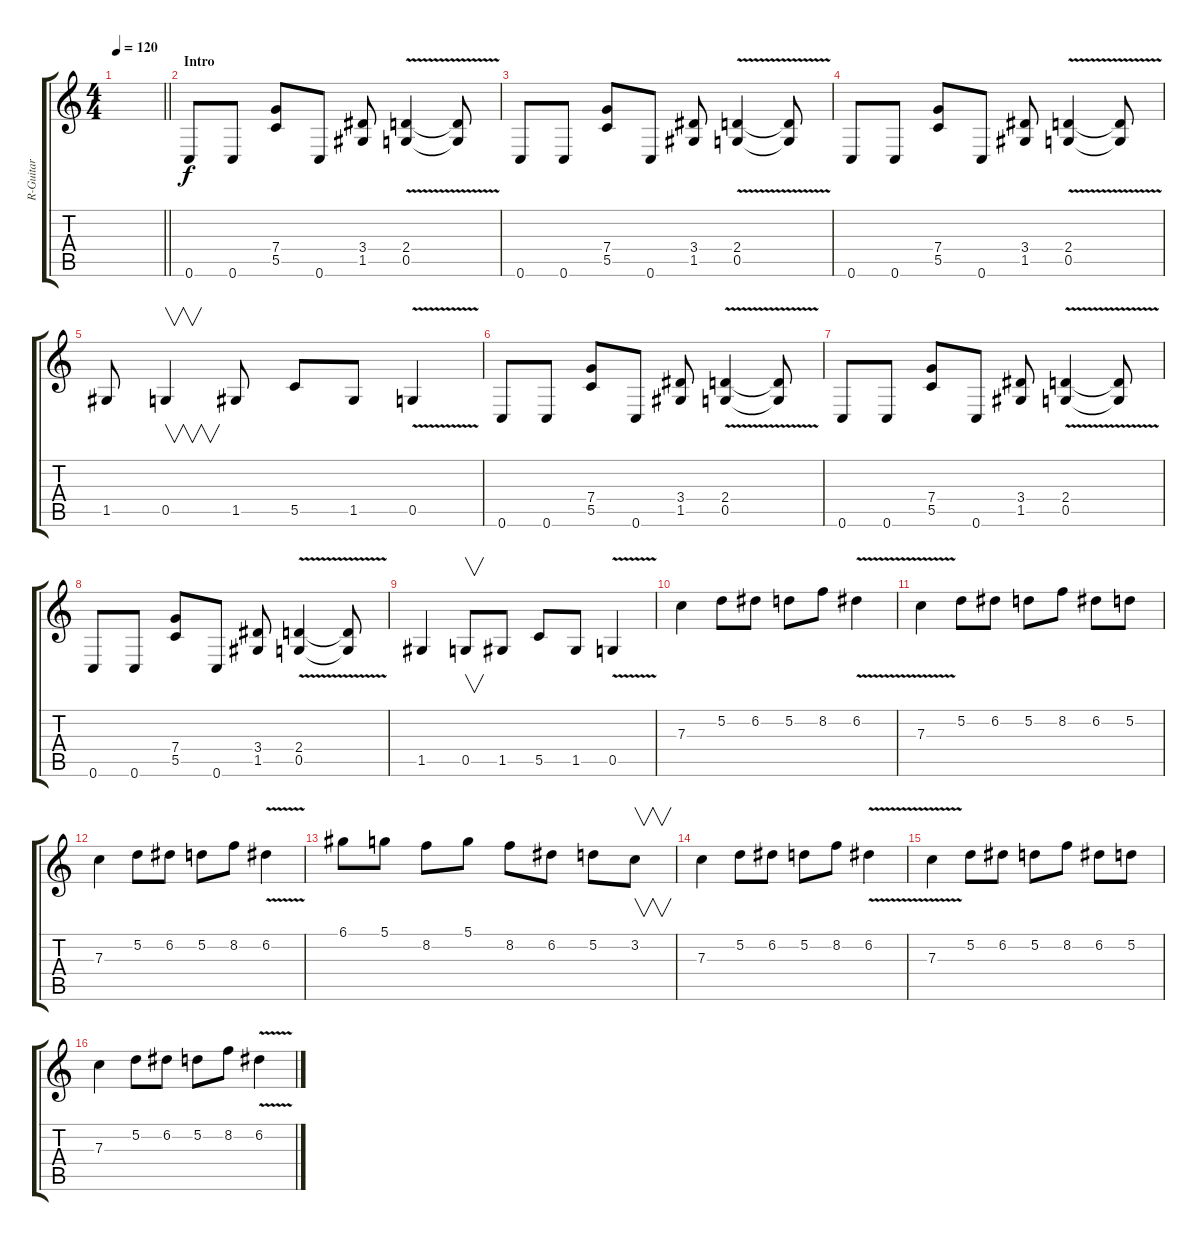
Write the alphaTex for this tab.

\track ("R-Guitar" "R-Guitar") {instrument distortionguitar}
\staff {score tabs}
\tuning (D4 A3 F3 C3 G2 C2) {hide}
\ts (4 4)
\tempo 120
\clef g2
\barLineRight lightlight
\ks c
|
\section ("" "Intro")
0.6.8 0.6.8 (7.4 5.5).8 0.6.8 (3.4 1.5).8 (2.4{v} 0.5).4 (2.4{t} 0.5{t}).8 |
0.6.8 0.6.8 (7.4 5.5).8 0.6.8 (3.4 1.5).8 (2.4{v} 0.5).4 (2.4{t} 0.5{t}).8 |
0.6.8 0.6.8 (7.4 5.5).8 0.6.8 (3.4 1.5).8 (2.4{v} 0.5).4 (2.4{t} 0.5{t}).8 |
1.5.8 0.5.4{v} 1.5.8 5.5.8 1.5.8 0.5{v}.4 |
0.6.8 0.6.8 (7.4 5.5).8 0.6.8 (3.4 1.5).8 (2.4{v} 0.5).4 (2.4{t} 0.5{t}).8 |
0.6.8 0.6.8 (7.4 5.5).8 0.6.8 (3.4 1.5).8 (2.4{v} 0.5).4 (2.4{t} 0.5{t}).8 |
0.6.8 0.6.8 (7.4 5.5).8 0.6.8 (3.4 1.5).8 (2.4{v} 0.5).4 (2.4{t} 0.5{t}).8 |
1.5.4 0.5.8{v} 1.5.8 5.5.8 1.5.8 0.5{v}.4 |
7.3.4 5.2.8 6.2.8 5.2.8 8.2.8 6.2{v}.4 |
7.3{v}.4 5.2.8 6.2.8 5.2.8 8.2.8 6.2.8 5.2.8 |
7.3.4 5.2.8 6.2.8 5.2.8 8.2.8 6.2{v}.4 |
6.1.8 5.1.8 8.2.8 5.1.8 8.2.8 6.2.8 5.2.8 3.2.8{v} |
7.3.4 5.2.8 6.2.8 5.2.8 8.2.8 6.2{v}.4 |
7.3{v}.4 5.2.8 6.2.8 5.2.8 8.2.8 6.2.8 5.2.8 |
7.3.4 5.2.8 6.2.8 5.2.8 8.2.8 6.2{v}.4
